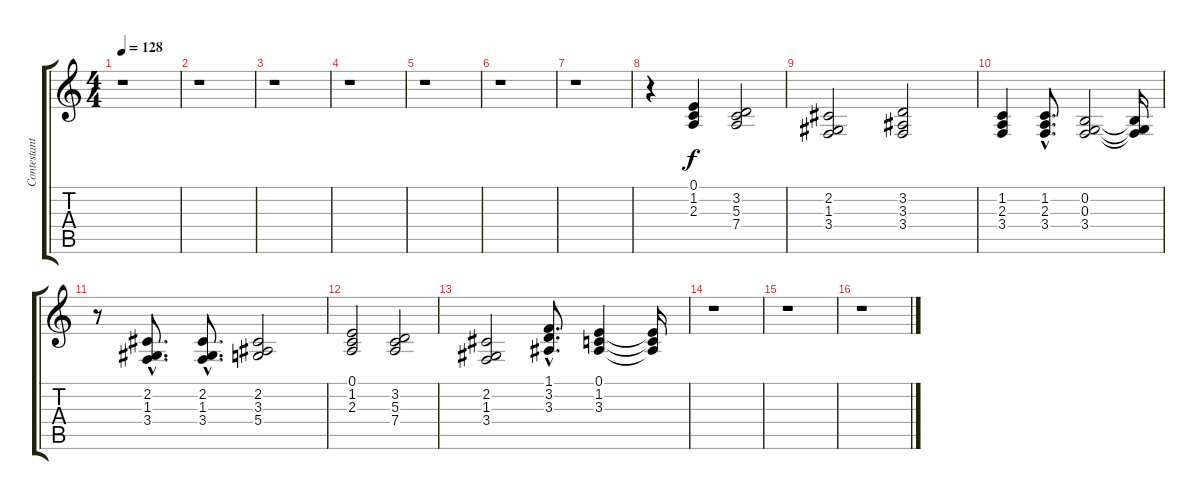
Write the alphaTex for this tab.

\track ("Contestant #2" "Contestant") {instrument acousticgrandpiano}
\staff {score tabs}
\tuning (E4 B3 G3 D3 A2 E2) {hide}
\ts (4 4)
\tempo 128
\clef g2
\ks c
r.1{dy f} |
r.1 |
r.1 |
r.1 |
r.1 |
r.1 |
r.1 |
r.4 (0.1 1.2 2.3).4{volume 12} (3.2 5.3 7.4).2 |
(2.2 1.3 3.4).2 (3.2 3.3 3.4).2 |
(1.2 2.3 3.4).4 (1.2{hac} 2.3{hac} 3.4{hac}).8{d} (0.2 0.3 3.4).2 (0.2{t} 0.3{t} 3.4{t}).16 |
r.8 (2.2{hac} 1.3{hac} 3.4{hac}).8{d} (2.2{hac} 1.3{hac} 3.4{hac}).8{d} (2.2 3.3 5.4).2 |
(0.1 1.2 2.3).2 (3.2 5.3 7.4).2 |
(2.2 1.3 3.4).2 (1.1{hac} 3.2{hac} 3.3{hac}).8{d} (0.1 1.2 3.3).4 (0.1{t} 1.2{t} 3.3{t}).16 |
r.1 |
r.1 |
r.1
